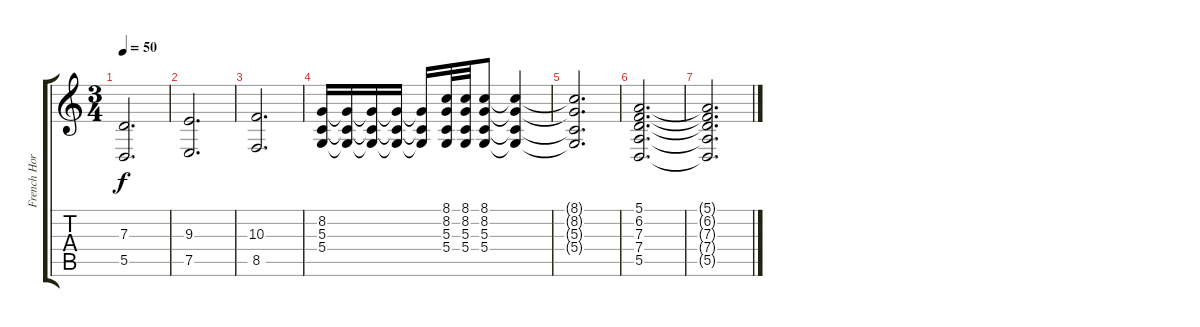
\track ("French Horn" "French Hor") {instrument frenchhorn}
\staff {score tabs}
\tuning (E4 B3 G3 D3 A2 E2) {hide}
\ts (3 4)
\tempo 50
\clef g2
\ks c
(7.3 5.5).2{d dy f} |
(9.3 7.5).2{d} |
(10.3 8.5).2{d} |
(8.2 5.3 5.4).16 (8.2{t} 5.3{t} 5.4{t}).16 (8.2{t} 5.3{t} 5.4{t}).16 (8.2{t} 5.3{t} 5.4{t}).16 (8.2{t} 5.3{t} 5.4{t}).16 (8.1 8.2 5.3 5.4).32 (8.1 8.2 5.3 5.4).32 (8.1 8.2 5.3 5.4).8 (8.1{t} 8.2{t} 5.3{t} 5.4{t}).4 |
(8.1{t} 8.2{t} 5.3{t} 5.4{t}).2{d} |
(5.1 6.2 7.3 7.4 5.5).2{d volume 0} |
(5.1{t} 6.2{t} 7.3{t} 7.4{t} 5.5{t}).2{d}
